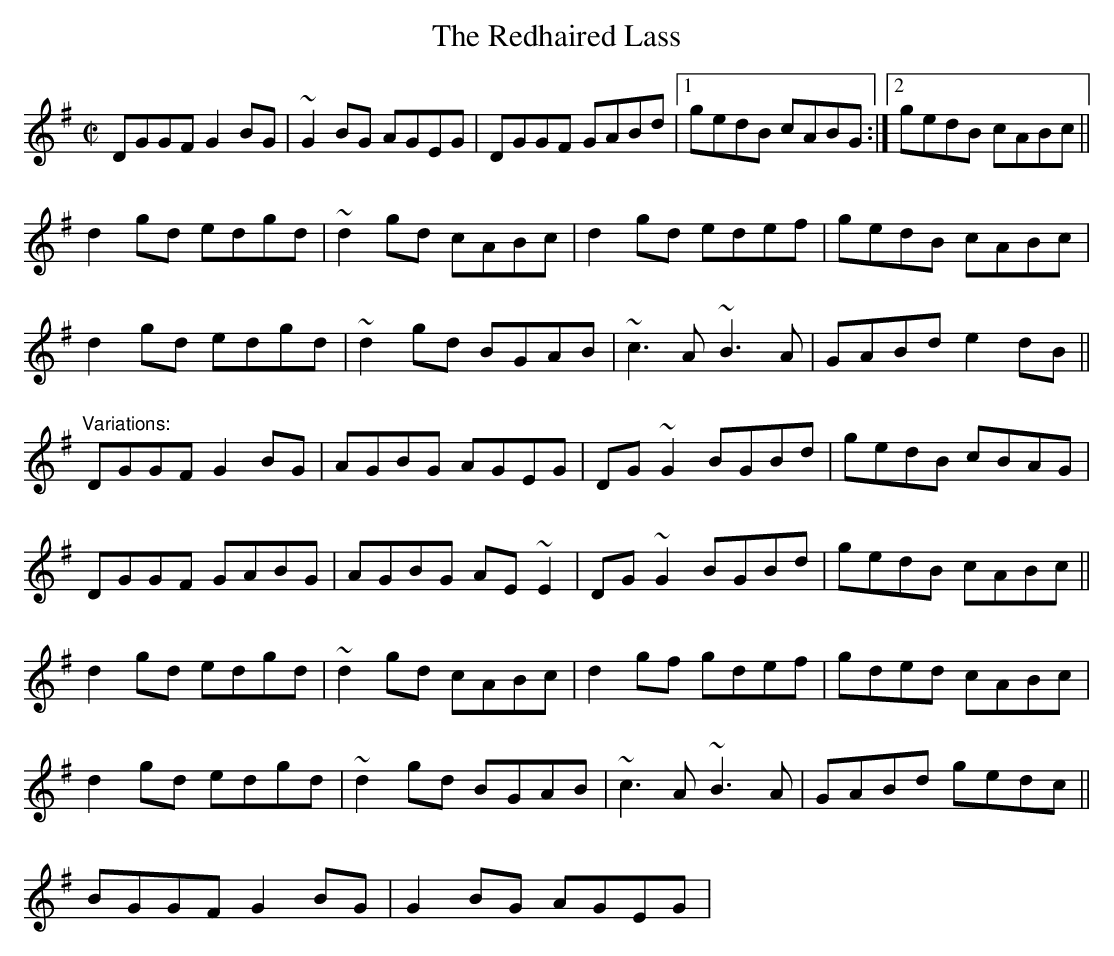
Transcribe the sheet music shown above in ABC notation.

X:1
T:Redhaired Lass, The
M:C|
K:G
DGGF G2BG|~G2BG AGEG|DGGF GABd|1 gedB cABG:|2 gedB cABc||
d2gd edgd|~d2gd cABc|d2gd edef|gedB cABc|
d2gd edgd|~d2gd BGAB|~c3A ~B3A|GABd e2dB||
"Variations:"
DGGF G2BG|AGBG AGEG|DG~G2 BGBd|gedB cBAG|
DGGF GABG|AGBG AE~E2|DG~G2 BGBd|gedB cABc||
d2gd edgd|~d2gd cABc|d2gf gdef|gded cABc|
d2gd edgd|~d2gd BGAB|~c3A ~B3A|GABd gedc||
BGGF G2BG|G2BG AGEG|
